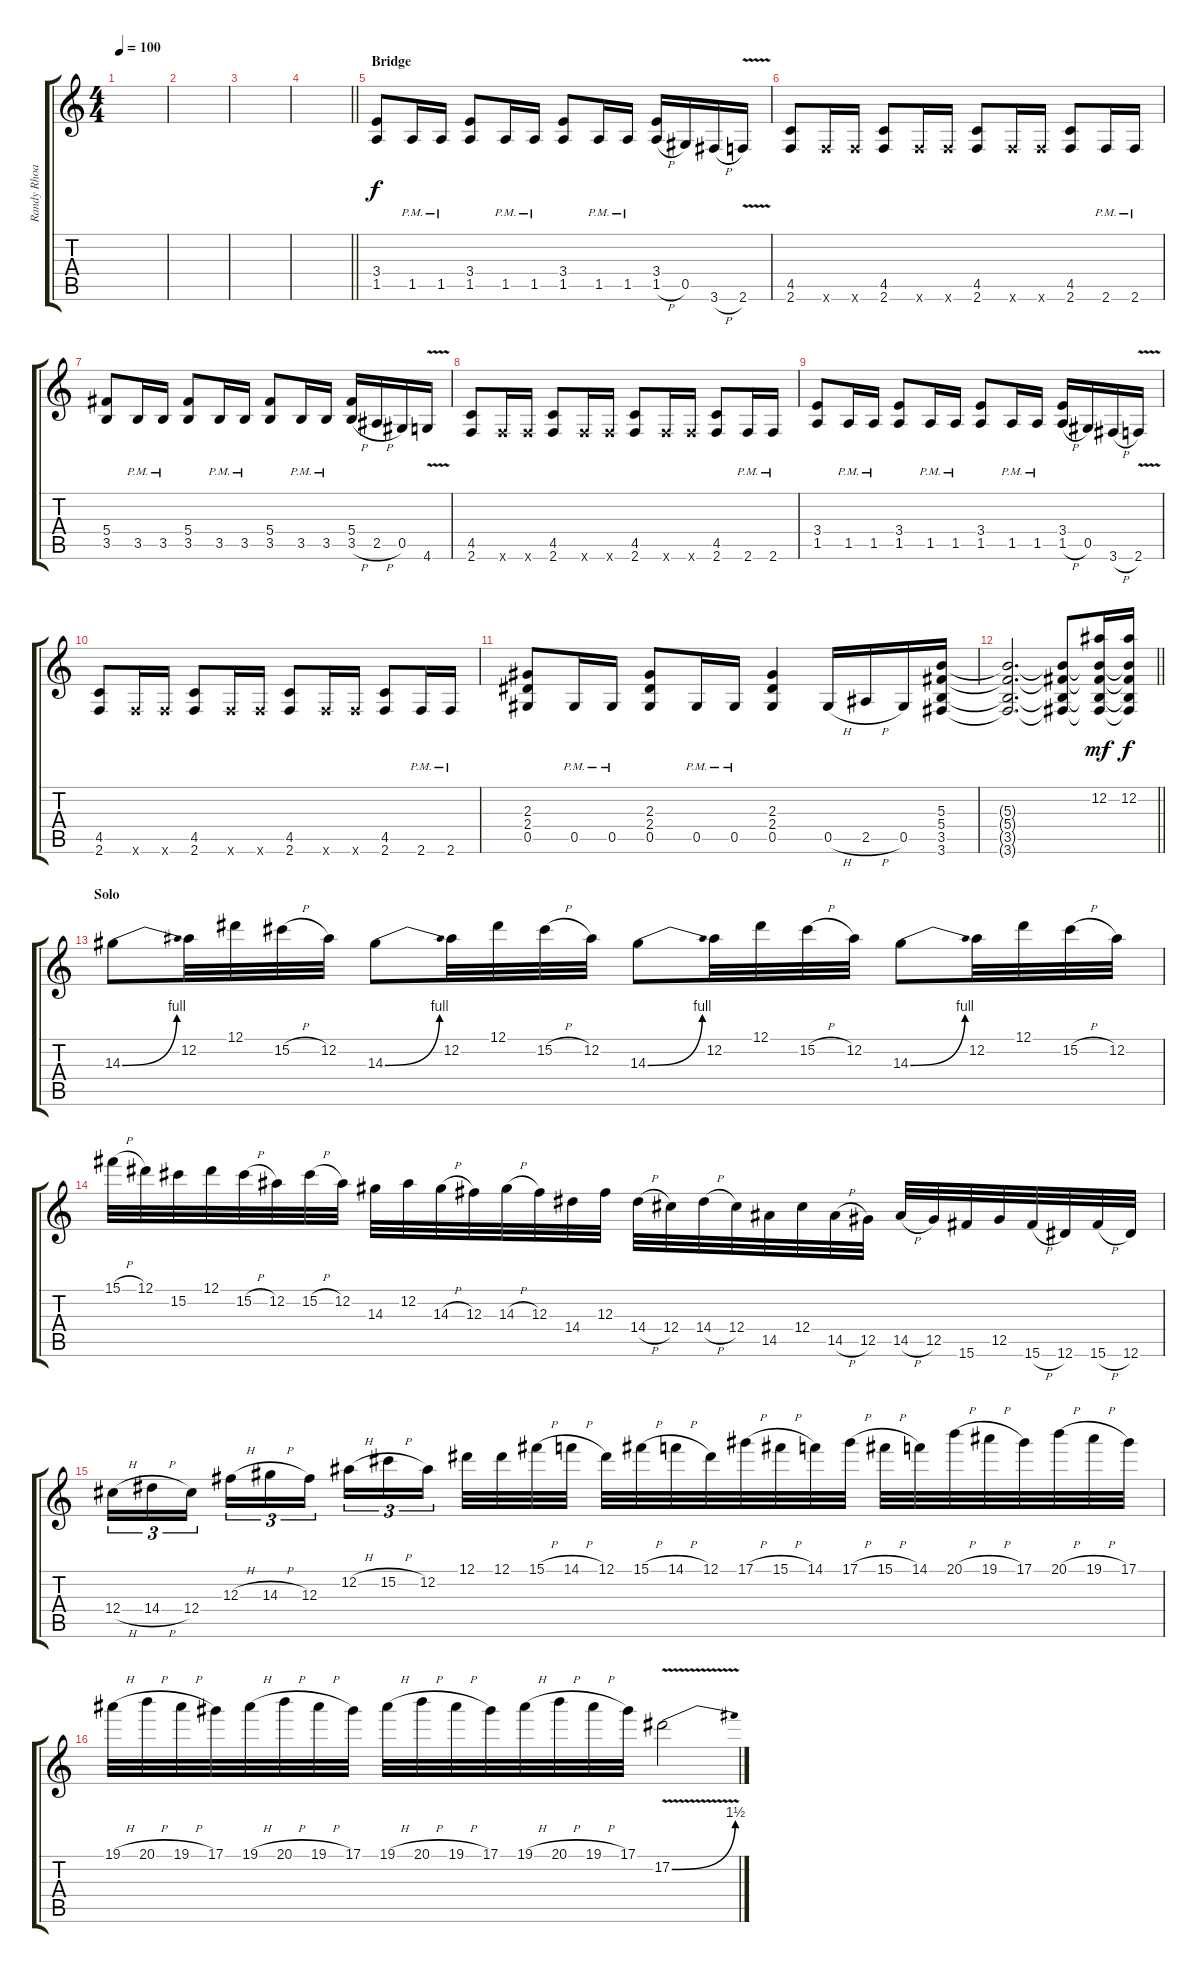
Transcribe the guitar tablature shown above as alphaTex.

\track ("Randy Rhoads" "Randy Rhoa") {instrument distortionguitar}
\staff {score tabs}
\tuning (Eb4 Bb3 Gb3 Db3 Ab2 Eb2) {hide}
\ts (4 4)
\tempo 100
\clef g2
\ks c
|
|
|
\barLineRight lightlight
|
\section ("" "Bridge")
(3.4 1.5).8 1.5{pm}.16 1.5{pm}.16 (3.4 1.5).8 1.5{pm}.16 1.5{pm}.16 (3.4 1.5).8 1.5{pm}.16 1.5{pm}.16 (3.4 1.5{h}).16 0.5.16 3.6{h}.16 2.6{v}.16 |
(4.5 2.6).8 2.6{x}.16 2.6{x}.16 (4.5 2.6).8 2.6{x}.16 2.6{x}.16 (4.5 2.6).8 2.6{x}.16 2.6{x}.16 (4.5 2.6).8 2.6{pm}.16 2.6{pm}.16 |
(5.4 3.5).8 3.5{pm}.16 3.5{pm}.16 (5.4 3.5).8 3.5{pm}.16 3.5{pm}.16 (5.4 3.5).8 3.5{pm}.16 3.5{pm}.16 (5.4 3.5{h}).16 2.5{h}.16 0.5.16 4.6{v}.16 |
(4.5 2.6).8 2.6{x}.16 2.6{x}.16 (4.5 2.6).8 2.6{x}.16 2.6{x}.16 (4.5 2.6).8 2.6{x}.16 2.6{x}.16 (4.5 2.6).8 2.6{pm}.16 2.6{pm}.16 |
(3.4 1.5).8 1.5{pm}.16 1.5{pm}.16 (3.4 1.5).8 1.5{pm}.16 1.5{pm}.16 (3.4 1.5).8 1.5{pm}.16 1.5{pm}.16 (3.4 1.5{h}).16 0.5.16 3.6{h}.16 2.6{v}.16 |
(4.5 2.6).8 2.6{x}.16 2.6{x}.16 (4.5 2.6).8 2.6{x}.16 2.6{x}.16 (4.5 2.6).8 2.6{x}.16 2.6{x}.16 (4.5 2.6).8 2.6{pm}.16 2.6{pm}.16 |
(2.3 2.4 0.5).8 0.5{pm}.16 0.5{pm}.16 (2.3 2.4 0.5).8 0.5{pm}.16 0.5{pm}.16 (2.3 2.4 0.5).4 0.5{h}.16 2.5{h}.16 0.5.16 (5.3 5.4 3.5 3.6).16 |
\barLineRight lightlight
(5.3{t} 5.4{t} 3.5{t} 3.6{t}).2{d} (5.3{t} 5.4{t} 3.5{t} 3.6{t}).8 (12.2 5.3{t} 5.4{t} 3.5{t} 3.6{t}).16{dy mf} (12.2 5.3{t} 5.4{t} 3.5{t} 3.6{t}).16{dy f} |
\section ("" "Solo")
14.3{be (bend 0 0 60 4)}.8 12.2.32 12.1.32 15.2{h}.32 12.2.32 14.3{be (bend 0 0 60 4)}.8 12.2.32 12.1.32 15.2{h}.32 12.2.32 14.3{be (bend 0 0 60 4)}.8 12.2.32 12.1.32 15.2{h}.32 12.2.32 14.3{be (bend 0 0 60 4)}.8 12.2.32 12.1.32 15.2{h}.32 12.2.32 |
15.1{h}.32 12.1.32 15.2.32 12.1.32 15.2{h}.32 12.2.32 15.2{h}.32 12.2.32 14.3.32 12.2.32 14.3{h}.32 12.3.32 14.3{h}.32 12.3.32 14.4.32 12.3.32 14.4{h}.32 12.4.32 14.4{h}.32 12.4.32 14.5.32 12.4.32 14.5{h}.32 12.5.32 14.5{h}.32 12.5.32 15.6.32 12.5.32 15.6{h}.32 12.6.32 15.6{h}.32 12.6.32 |
12.4{h}.16{tu (3 2)} 14.4{h}.16{tu (3 2)} 12.4.16{tu (3 2) beam splitsecondary} 12.3{h}.16{tu (3 2)} 14.3{h}.16{tu (3 2)} 12.3.16{tu (3 2)} 12.2{h}.16{tu (3 2)} 15.2{h}.16{tu (3 2)} 12.2.16{tu (3 2) beam splitsecondary} 12.1.32 12.1.32 15.1{h}.32 14.1{h}.32 12.1.32 15.1{h}.32 14.1{h}.32 12.1.32 17.1{h}.32 15.1{h}.32 14.1.32 17.1{h}.32 15.1{h}.32 14.1.32 20.1{h}.32 19.1{h}.32 17.1.32 20.1{h}.32 19.1{h}.32 17.1.32 |
19.1{h}.32 20.1{h}.32 19.1{h}.32 17.1.32 19.1{h}.32 20.1{h}.32 19.1{h}.32 17.1.32 19.1{h}.32 20.1{h}.32 19.1{h}.32 17.1.32 19.1{h}.32 20.1{h}.32 19.1{h}.32 17.1.32 17.2{be (bend 0 0 60 6) v}.2
